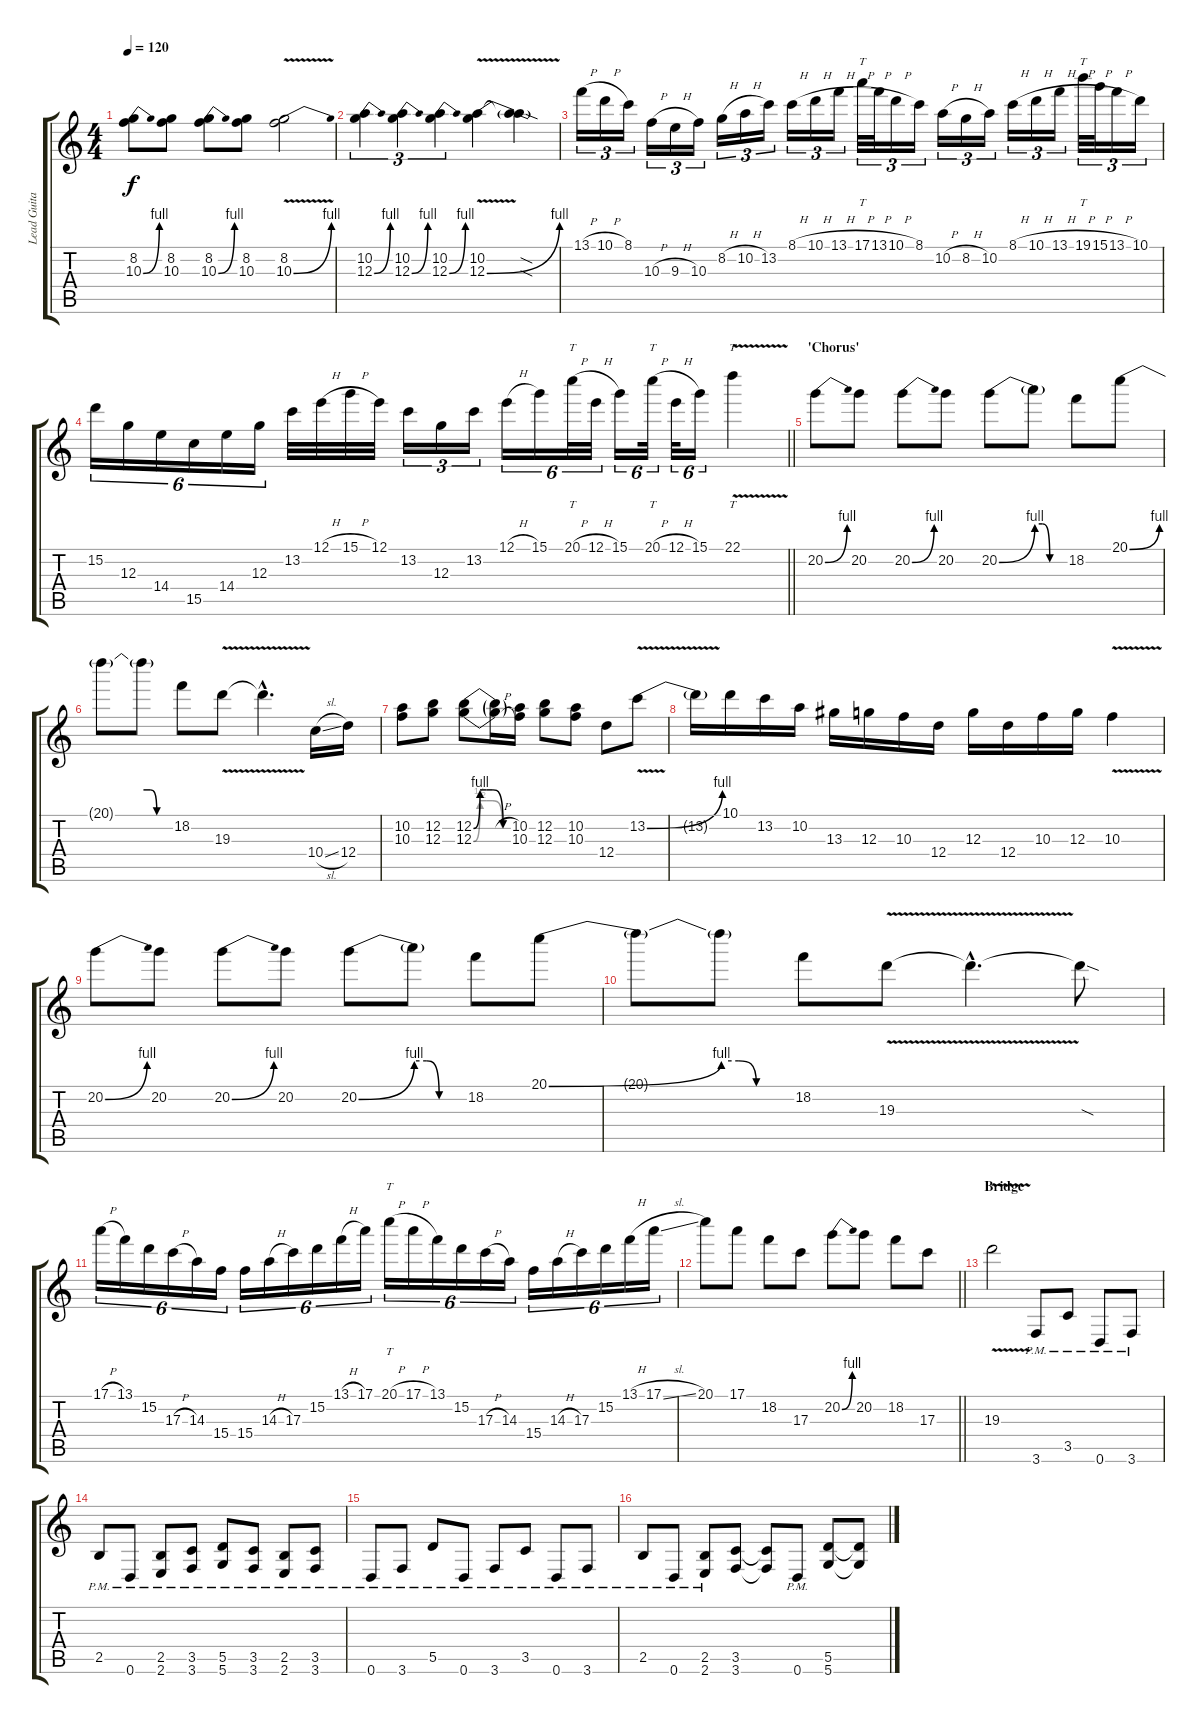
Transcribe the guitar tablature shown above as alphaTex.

\track ("Lead Guitar" "Lead Guita") {instrument distortionguitar}
\staff {score tabs}
\tuning (E4 B3 G3 D3 A2 D2) {hide}
\ts (4 4)
\tempo 120
\clef g2
\ks c
(8.2 10.3{be (bend 0 0 60 4)}).8{dy f} (8.2 10.3).8 (8.2 10.3{be (bend 0 0 60 4)}).8 (8.2 10.3).8 (8.2 10.3{be (bend 0 0 60 4) v}).2 |
(10.2 12.3{be (bend 0 0 60 4)}).4{tu (3 2)} (10.2 12.3{be (bend 0 0 60 4)}).4{tu (3 2)} (10.2 12.3{be (bend 0 0 60 4)}).4{tu (3 2)} (10.2 12.3{be (bend 0 0 60 4) v}).4 (10.2{sod t} 12.3{sod t}).4 |
13.1{h}.16{tu (3 2)} 10.1{h}.16{tu (3 2)} 8.1.16{tu (3 2)} 10.3{h}.16{tu (3 2)} 9.3{h}.16{tu (3 2)} 10.3.16{tu (3 2)} 8.2{h}.16{tu (3 2)} 10.2{h}.16{tu (3 2)} 13.2.16{tu (3 2)} 8.1{h}.16{tu (3 2)} 10.1{h}.16{tu (3 2)} 13.1{h}.16{tu (3 2)} 17.1{h}.32{tt tu (3 2)} 13.1{h}.32{tu (3 2)} 10.1{h}.16{tu (3 2)} 8.1.16{tu (3 2)} 10.2{h}.16{tu (3 2)} 8.2{h}.16{tu (3 2)} 10.2.16{tu (3 2)} 8.1{h}.16{tu (3 2)} 10.1{h}.16{tu (3 2)} 13.1{h}.16{tu (3 2)} 19.1{h}.32{tt tu (3 2)} 15.1{h}.32{tu (3 2)} 13.1{h}.16{tu (3 2)} 10.1.16{tu (3 2)} |
\barLineRight lightlight
15.2.16{tu (6 4)} 12.3.16{tu (6 4)} 14.4.16{tu (6 4)} 15.5.16{tu (6 4)} 14.4.16{tu (6 4)} 12.3.16{tu (6 4)} 13.2.32 12.1{h}.32 15.1{h}.32 12.1.32 13.2.16{tu (3 2)} 12.3.16{tu (3 2)} 13.2.16{tu (3 2)} 12.1{h}.16{tu (6 4)} 15.1.16{tu (6 4)} 20.1{h}.32{tt tu (6 4)} 12.1{h}.32{tu (6 4)} 15.1.16{tu (6 4)} 20.1{h}.32{tt tu (6 4)} 12.1{h}.32{tu (6 4)} 15.1.16{tu (6 4)} 22.1{v}.4{tt} |
\section ("" "'Chorus'")
20.2{be (bend 0 0 60 4)}.8 20.2.8 20.2{be (bend 0 0 60 4)}.8 20.2.8 20.2{be (bend 0 0 60 4)}.8 20.2{be (custom 0 4 15 4 30 0 60 0) t}.8 18.2.8 20.1{be (bend 0 0 60 4)}.8 |
20.1{t}.8 20.1{be (custom 0 4 15 4 30 0 60 0) t}.8 18.2.8 19.3{v}.8 19.3{hac t}.4{d} 10.4{sl}.16 12.4.16 |
(10.2 10.3).8 (12.2 12.3).8 (12.2{be (custom 0 0 10 4 20 4 30 4 46 0 60 0)} 12.3{be (custom 0 0 10 2 20 2 30 2 45 0 60 0)}).8 (12.2{h t} 12.3{h t}).16 (10.2 10.3).16 (12.2 12.3).8 (10.2 10.3).8 12.4.8 13.2{be (bend 0 0 60 4) v}.8 |
13.2{t}.16 10.1.16 13.2.16 10.2.16 13.3.16 12.3.16 10.3.16 12.4.16 12.3.16 12.4.16 10.3.16 12.3.16 10.3{v}.4 |
20.2{be (bend 0 0 60 4)}.8 20.2.8 20.2{be (bend 0 0 60 4)}.8 20.2.8 20.2{be (bend 0 0 60 4)}.8 20.2{be (custom 0 4 15 4 30 0 60 0) t}.8 18.2.8 20.1{be (bend 0 0 60 4)}.8 |
20.1{t}.8 20.1{be (custom 0 4 15 4 30 0 60 0) t}.8 18.2.8 19.3{v}.8 19.3{hac t}.4{d} 19.3{sod t}.8 |
17.1{h}.16{tu (6 4)} 13.1.16{tu (6 4)} 15.2.16{tu (6 4)} 17.3{h}.16{tu (6 4)} 14.3.16{tu (6 4)} 15.4.16{tu (6 4)} 15.4.16{tu (6 4)} 14.3{h}.16{tu (6 4)} 17.3.16{tu (6 4)} 15.2.16{tu (6 4)} 13.1{h}.16{tu (6 4)} 17.1.16{tu (6 4)} 20.1{h}.16{tt tu (6 4)} 17.1{h}.16{tu (6 4)} 13.1.16{tu (6 4)} 15.2.16{tu (6 4)} 17.3{h}.16{tu (6 4)} 14.3.16{tu (6 4)} 15.4.16{tu (6 4)} 14.3{h}.16{tu (6 4)} 17.3.16{tu (6 4)} 15.2.16{tu (6 4)} 13.1{h}.16{tu (6 4)} 17.1{sl}.16{tu (6 4)} |
\barLineRight lightlight
20.1.8 17.1.8 18.2.8 17.3.8 20.2{be (bend 0 0 60 4)}.8 20.2.8 18.2.8 17.3.8 |
\section ("" "Bridge")
19.3{v}.2 3.6{pm}.8 3.5{pm}.8 0.6{pm}.8 3.6{pm}.8 |
2.5{pm}.8 0.6{pm}.8 (2.5{pm} 2.6{pm}).8 (3.5{pm} 3.6{pm}).8 (5.5{pm} 5.6{pm}).8 (3.5{pm} 3.6{pm}).8 (2.5{pm} 2.6{pm}).8 (3.5{pm} 3.6{pm}).8 |
0.6{pm}.8 3.6{pm}.8 5.5{pm}.8 0.6{pm}.8 3.6{pm}.8 3.5{pm}.8 0.6{pm}.8 3.6{pm}.8 |
2.5{pm}.8 0.6{pm}.8 (2.5{pm} 2.6{pm}).8 (3.5 3.6).8 (3.5{t} 3.6{t}).8 0.6{pm}.8 (5.5 5.6).8 (5.5{t} 5.6{t}).8
